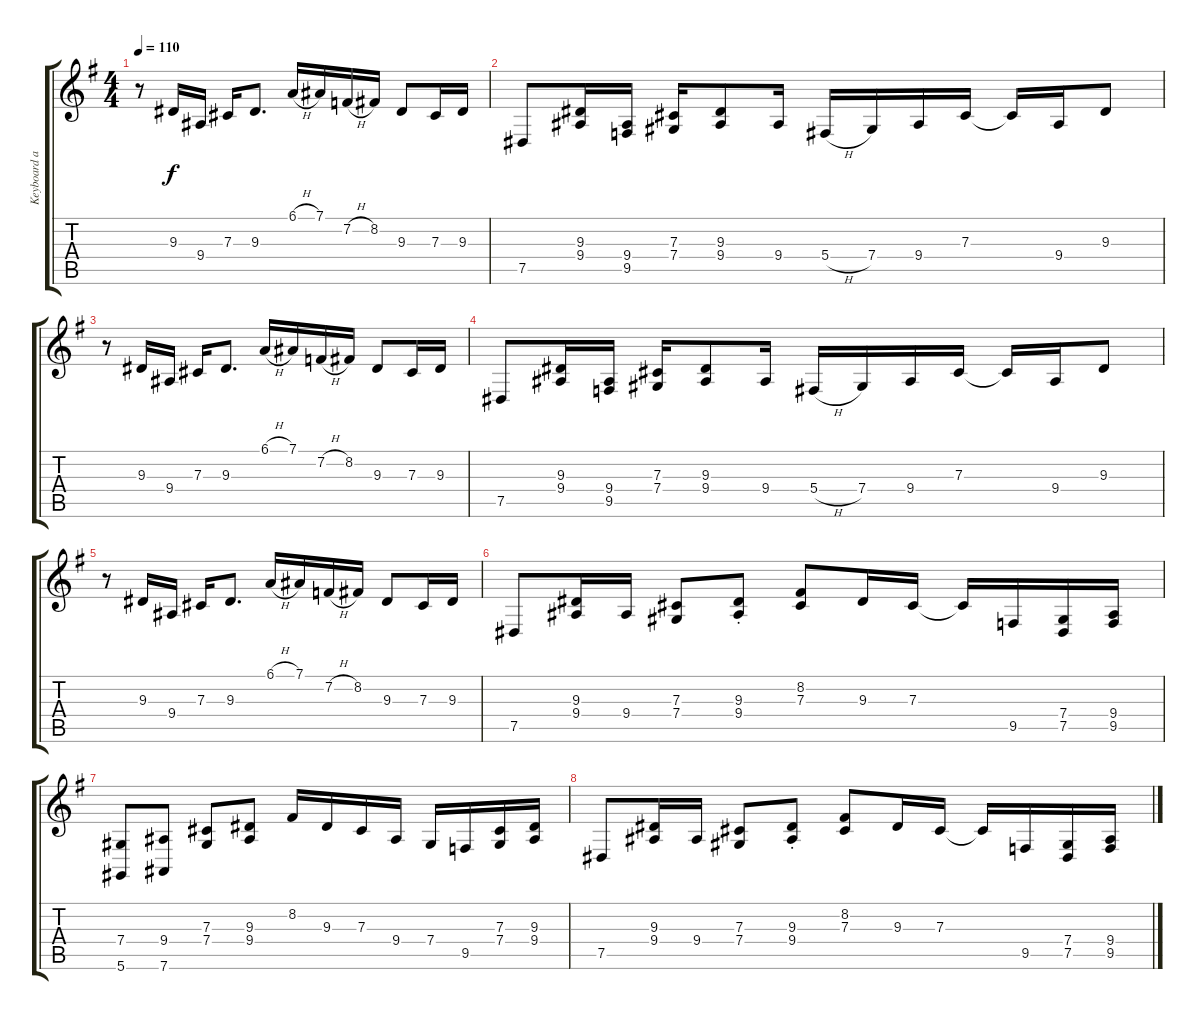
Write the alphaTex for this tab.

\track ("Keyboard arranged for guitar" "Keyboard a") {instrument rockorgan}
\staff {score tabs}
\tuning (Eb4 Bb3 Gb3 Db3 Ab2 Eb2) {hide}
\ts (4 4)
\tempo 110
\clef g2
\ks g
r.8{dy f} 9.3.16 9.4.16 7.3.16 9.3.8{d} 6.1{h}.16 7.1.16 7.2{h}.16 8.2.16 9.3.8 7.3.16 9.3.16 |
7.5.8 (9.3 9.4).16 (9.4 9.5).16 (7.3 7.4).16 (9.3 9.4).8 9.4.16 5.4{h}.16 7.4.16 9.4.16 7.3.16 7.3{t}.16 9.4.16 9.3.8 |
r.8 9.3.16 9.4.16 7.3.16 9.3.8{d} 6.1{h}.16 7.1.16 7.2{h}.16 8.2.16 9.3.8 7.3.16 9.3.16 |
7.5.8 (9.3 9.4).16 (9.4 9.5).16 (7.3 7.4).16 (9.3 9.4).8 9.4.16 5.4{h}.16 7.4.16 9.4.16 7.3.16 7.3{t}.16 9.4.16 9.3.8 |
r.8 9.3.16 9.4.16 7.3.16 9.3.8{d} 6.1{h}.16 7.1.16 7.2{h}.16 8.2.16 9.3.8 7.3.16 9.3.16 |
7.5.8 (9.3 9.4).16 9.4.16 (7.3 7.4).8 (9.3{st} 9.4{st}).8 (8.2 7.3).8 9.3.16 7.3.16 7.3{t}.16 9.5.16 (7.4 7.5).16 (9.4 9.5).16 |
(7.4 5.6).8 (9.4 7.6).8 (7.3 7.4).8 (9.3 9.4).8 8.2.16 9.3.16 7.3.16 9.4.16 7.4.16 9.5.16 (7.3 7.4).16 (9.3 9.4).16 |
7.5.8 (9.3 9.4).16 9.4.16 (7.3 7.4).8 (9.3{st} 9.4{st}).8 (8.2 7.3).8 9.3.16 7.3.16 7.3{t}.16 9.5.16 (7.4 7.5).16 (9.4 9.5).16
